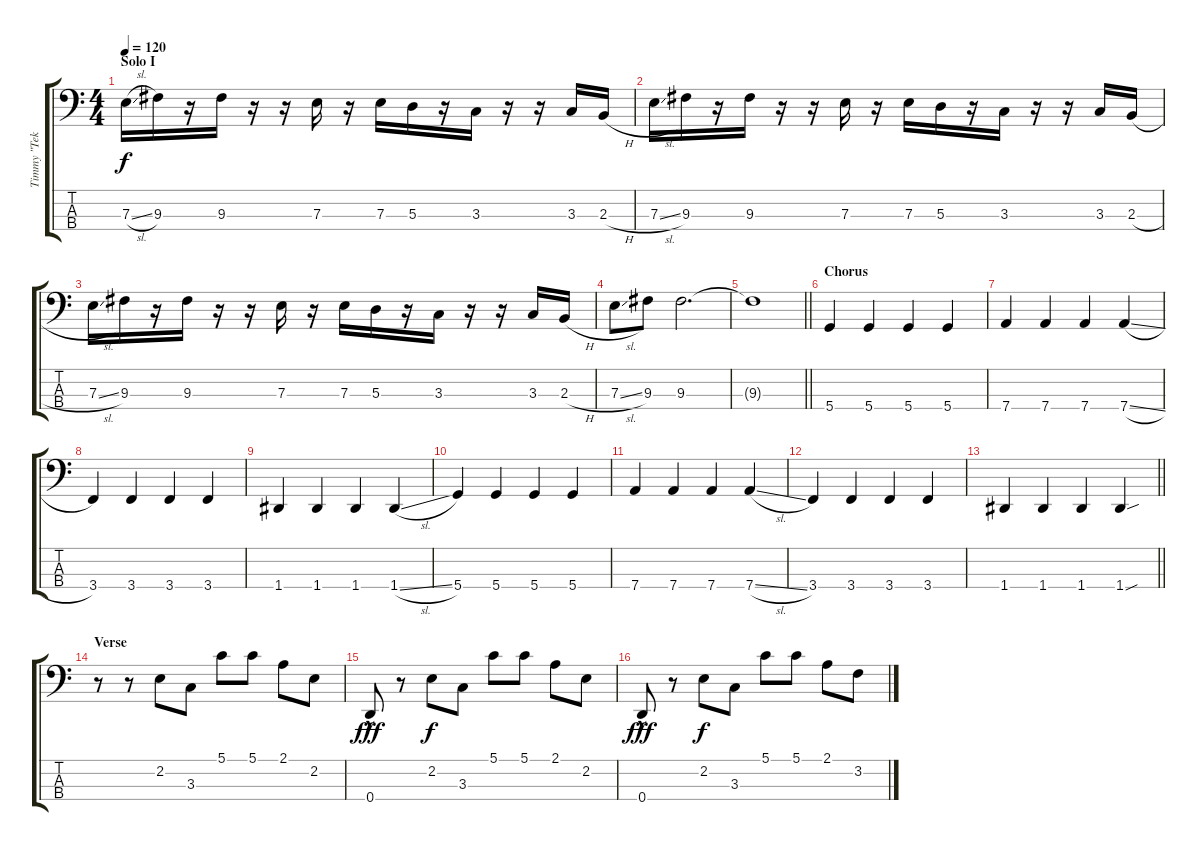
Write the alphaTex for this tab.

\track ("Timmy \"Tek\" Young - Bass" "Timmy \"Tek") {instrument electricbassfinger}
\staff {score tabs}
\tuning (G2 D2 A1 D1) {hide}
\ts (4 4)
\section ("" "Solo I")
\tempo 120
\clef f4
\ks c
7.3{sl}.16{dy f} 9.3.16 r.16 9.3.16 r.16 r.16 7.3.16 r.16 7.3.16 5.3.16 r.16 3.3.16 r.16 r.16 3.3.16 2.3{h}.16 |
7.3{sl}.16 9.3.16 r.16 9.3.16 r.16 r.16 7.3.16 r.16 7.3.16 5.3.16 r.16 3.3.16 r.16 r.16 3.3.16 2.3{h}.16 |
7.3{sl}.16 9.3.16 r.16 9.3.16 r.16 r.16 7.3.16 r.16 7.3.16 5.3.16 r.16 3.3.16 r.16 r.16 3.3.16 2.3{h}.16 |
7.3{sl}.8 9.3.8 9.3.2{d} |
\barLineRight lightlight
9.3{t}.1 |
\section ("" "Chorus")
5.4.4 5.4.4 5.4.4 5.4.4 |
7.4.4 7.4.4 7.4.4 7.4{sl}.4 |
3.4.4 3.4.4 3.4.4 3.4.4 |
1.4.4 1.4.4 1.4.4 1.4{sl}.4 |
5.4.4 5.4.4 5.4.4 5.4.4 |
7.4.4 7.4.4 7.4.4 7.4{sl}.4 |
3.4.4 3.4.4 3.4.4 3.4.4 |
\barLineRight lightlight
1.4.4 1.4.4 1.4.4 1.4{sou}.4 |
\section ("" "Verse")
r.8 r.8 2.2.8 3.3.8 5.1.8 5.1.8 2.1.8 2.2.8 |
0.4{hac}.8{dy fff} r.8 2.2.8{dy f} 3.3.8 5.1.8 5.1.8 2.1.8 2.2.8 |
0.4{hac}.8{dy fff} r.8 2.2.8{dy f} 3.3.8 5.1.8 5.1.8 2.1.8 3.2.8
